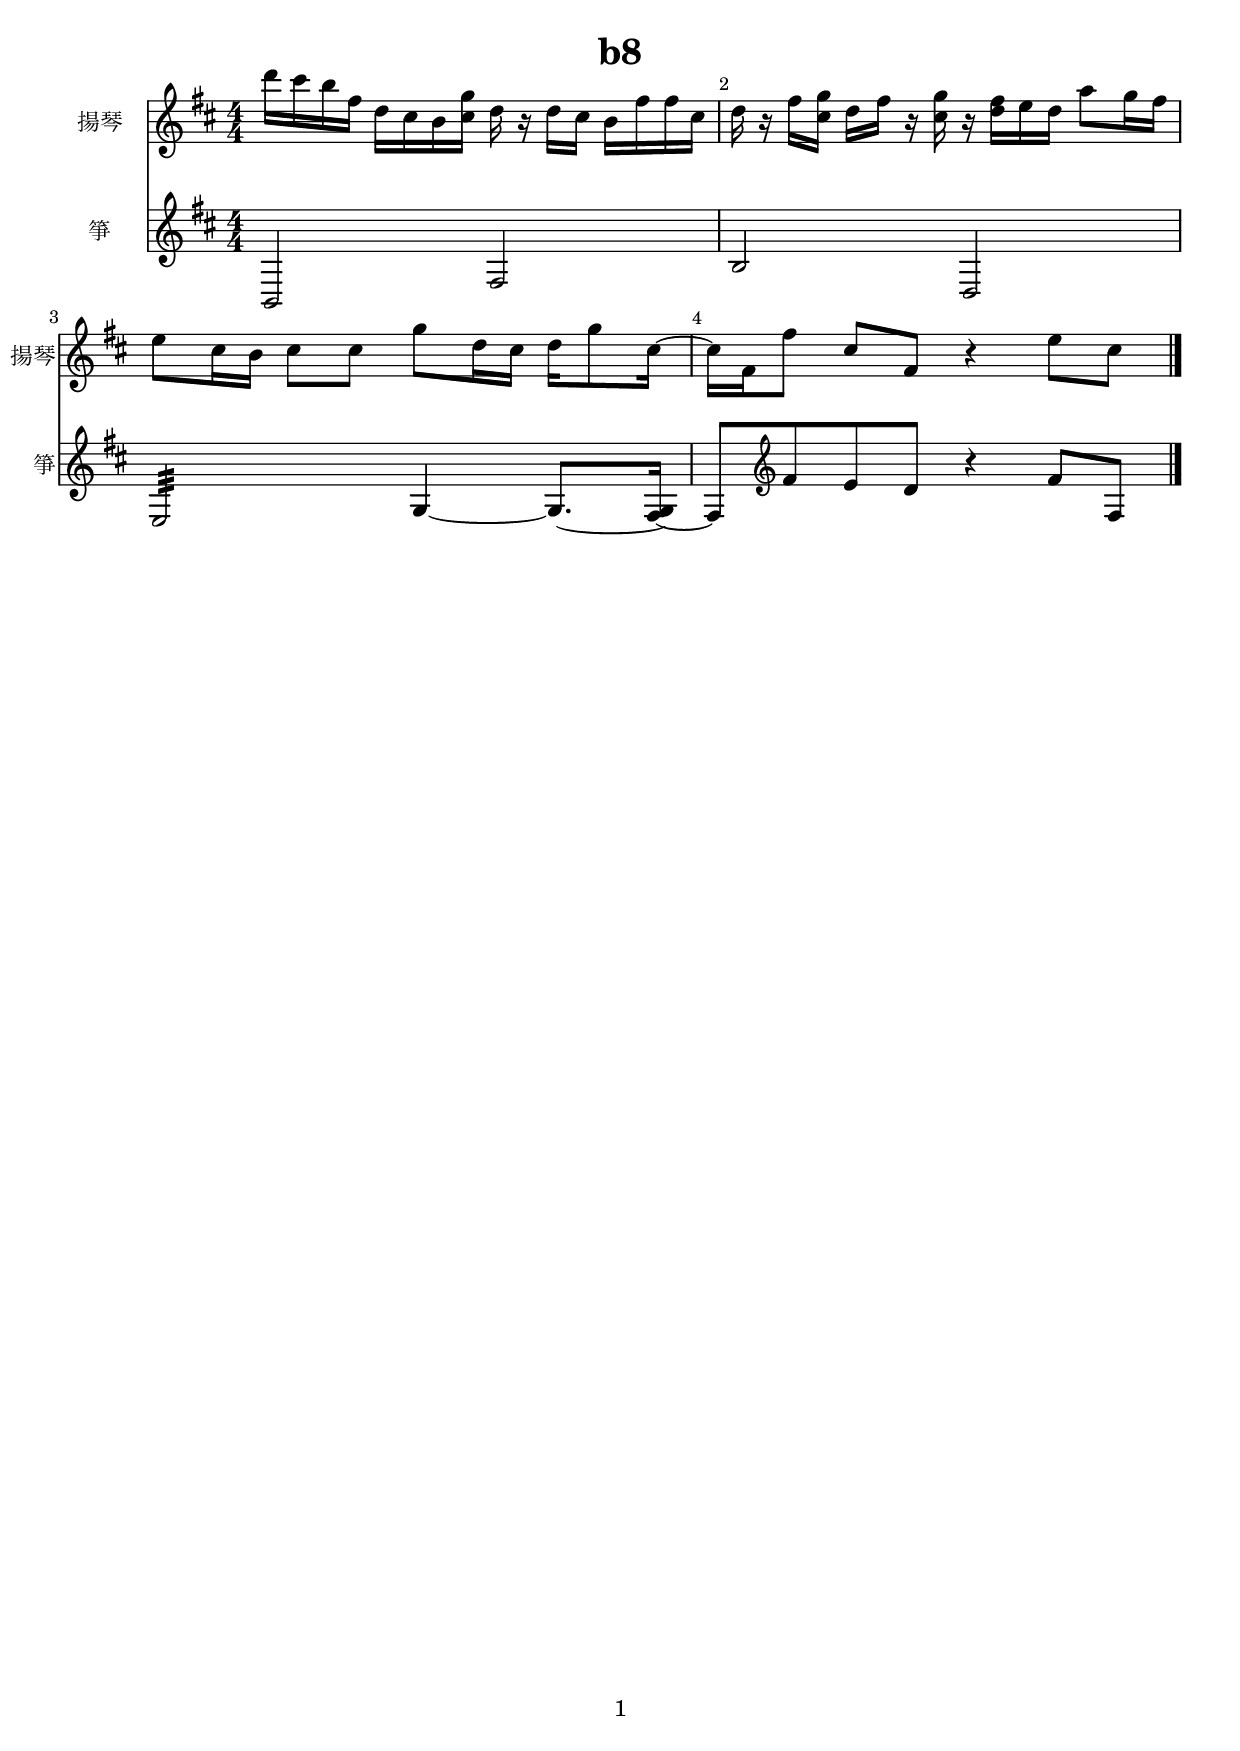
\version "2.14.2"
\language "english"
\pointAndClickOff
\header { title = "b8" tagline = "" }

\paper {
print-page-number = ##t
print-first-page-number = ##t
oddHeaderMarkup = \markup \null
evenHeaderMarkup = \markup \null
oddFooterMarkup = \markup {
\fill-line {
    \on-the-fly #print-page-number-check-first
    \fromproperty #'page:page-number-string
    }
}
evenFooterMarkup = \oddFooterMarkup
}

\score {
<<
\new StaffGroup <<
\set StaffGroup.instrumentName = "揚琴"
\set StaffGroup.shortInstrumentName = "揚琴"
\new Staff = "up" {
\numericTimeSignature
\set Staff.printKeyCancellation = ##f
\override Score.BarNumber.break-visibility = ##(#f #t #t)
{
 \time 4/4 \key b \minor d'''16 cs'''16 b''16 fs''16 d''16 cs''16 b'16 <cs'' g''>16 d''16 r16 d''16 cs''16 b'16 fs''16 fs''16 cs''16 | % untitled/b8 untitled/b8.t5 .93-1; 1
 d''16 r16 fs''16 <cs'' g''>16 d''16 fs''16 r16 <cs'' g''>16 r16 <d'' fs''>16 e''16 d''16 a''8 g''16 fs''16 | % untitled/b8 untitled/b8.t5 1.93-2; 2
 e''8 cs''16 b'16 cs''8 cs''8 g''8 d''16 cs''16 d''16 g''8 cs''16~ | % untitled/b8 untitled/b8.t5 2.93-3.06; 3
 cs''16 fs'16 fs''8 cs''8 fs'8 r4 e''8 cs''8 \bar "|."
} }

\new Staff = "down" \RemoveEmptyStaves {
\numericTimeSignature
\set Staff.printKeyCancellation = ##f
\override Score.BarNumber.break-visibility = ##(#f #t #t)
\override Staff.VerticalAxisGroup.remove-first = ##t
{
 \clef bass \time 4/4 \key b \minor s16 s16 s16 s16 s16 s16 s16 s16 s16 s16 s16 s16 s16 s16 s16 s16 | % untitled/b8 untitled/b8.t5 3.87-4; 1
 s16 s16 s16 s16 s16 s16 s16 s16 s16 s16 s16 s16 s8 s16 s16 | % untitled/b8 untitled/b8.t5 3.87-4; 2
 s8 s16 s16 s8 s8 s8 s16 s16 s16 s8 s16 | % untitled/b8 untitled/b8.t5 3.87-4; 3
 s16 s16 s8 s8 s8 s4 s8 s8 \bar "|."
} }

>>

\new Staff  {
\set Staff.instrumentName = "箏"
\set Staff.shortInstrumentName = "箏"
\numericTimeSignature
\set Staff.printKeyCancellation = ##f
\override Score.BarNumber.break-visibility = ##(#f #t #t)
{
 \time 4/4 \key b \minor b,2 fs2 | % untitled/pokok untitled/pokok.t2 .5-1; 1
 b2 d2 | % untitled/pokok untitled/pokok.t2 1.5-2; 2
 e2:32 g4~ g8.~ <g fs~>16 | % untitled/pokok untitled/pokok.t2 2.5-3; 3
 fs8 \clef treble fs'8 e'8 d'8 r4 fs'8 fs8 \bar "|."
} }

>>
}

